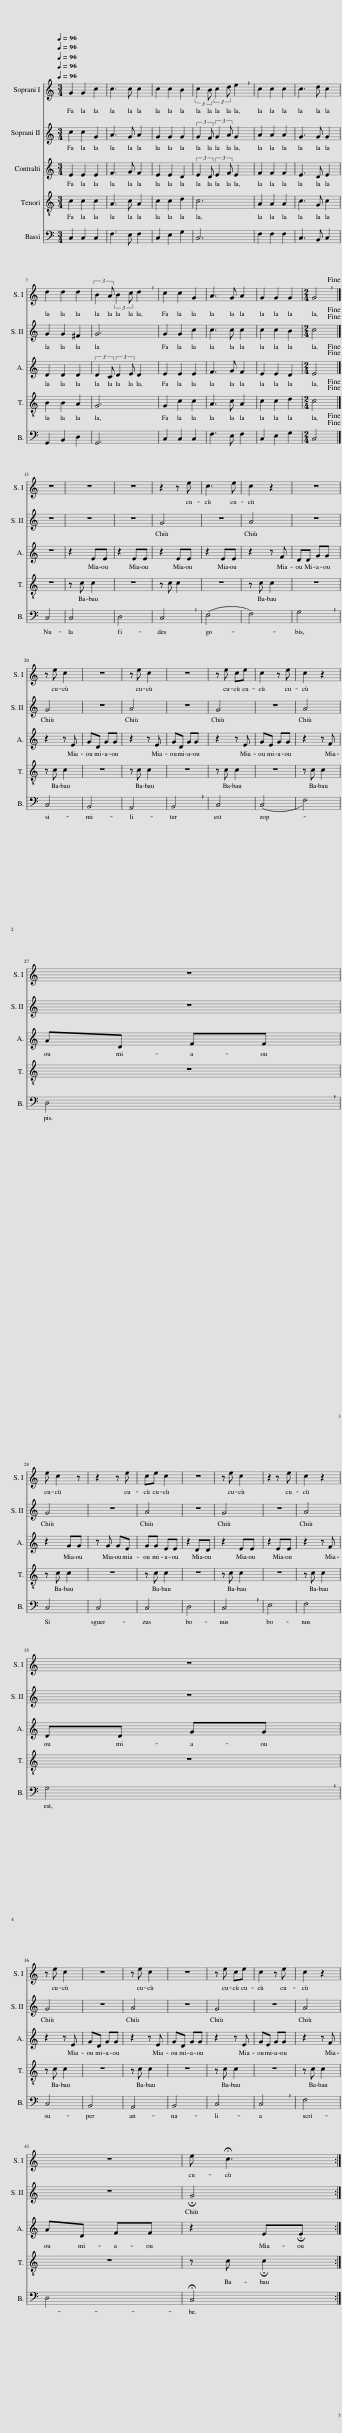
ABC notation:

X:1
%%score 1 2 3 4 5
L:1/8
Q:1/4=96
M:3/4
I:linebreak $
K:C
V:1 treble
V:2 treble
V:3 treble
V:4 treble-8
V:5 bass
V:1
 G2 G2 c2 | c3 c c2 | c2 c2 B2 | (3:2:2c2 B (3:2:2c2 d !breath!e2 | c2 c2 c2 | %5
 c3 d c2 |$ d2 d2 d2 | (3:2:2B2 A (3:2:2B2 c !breath!d2 | c2 c2 G2 | A3 G A2 | %10
 G2 G2 G2 |[M:2/4] !breath!G4!fine! |]$ z4 | z4 | z4 | %15
 z2 z e | c3 e | c2 z2 | z4 |$ z e c2 | %20
 z4 | z e c2 | z4 | z e ce | c2 z e | %25
 c2 z2 |$ z4 |$ e c2 z | z2 z e | ce c2 | %30
 z4 | z e c2 | z2 z e | c2 z2 |$ z4 |$ %35
 z e c2 | z4 | z e c2 | z4 | z e ce | %40
 c2 z e | c2 z2 |$ z4 | e !fermata!c3 :| %44
V:2
 c2 c2 G2 | A3 G A2 | G2 G2 G2 | (3:2:2G2 F (3:2:2G2 A G2 | A2 A2 A2 | %5
 G3 G G2 |$ G2 G2 ^F2 | G6 | G2 G2 c2 | c3 c c2 | %10
 c2 c2 B2 |[M:2/4] c4 |]$ z4 | z4 | z4 | %15
 G4 | z4 | A4 | z4 |$ G4 | %20
 z4 | A4 | z4 | G4 | z4 | %25
 A4 |$ z4 |$ G4 | z4 | A4 | %30
 z4 | G4 | z4 | A4 |$ z4 |$ %35
 G4 | z4 | A4 | z4 | G4 | %40
 z4 | A4 |$ z4 | !fermata!G4 :| %44
V:3
 E2 E2 E2 | F3 G F2 | E2 E2 D2 | (3:2:2E2 D (3:2:2E2 F E2 | F2 F2 F2 | %5
 E3 D E2 |$ D2 D2 D2 | (3:2:2D2 C (3:2:2D2 E D2 | E2 E2 E2 | F3 G F2 | %10
 E2 E2 D2 |[M:2/4] E4 |]$ z4 | z2 EE | z2 EE | %15
 z2 EE | z2 EE | z2 z F | DD GG |$ z2 z E | %20
 GD GG | z2 z E | GD GG | z2 z E | GE GG | %25
 z2 z F |$ AD FF |$ z2 GG | z G GE | GG EE | %30
 z2 DD | z2 EE | z2 EE | z2 z F |$ DD GG |$ %35
 z2 z E | GD GG | z2 z E | GD GG | z2 z E | %40
 GE GG | z2 z F |$ AD FF | z2 E!fermata!E :| %44
V:4
 c2 c2 c2 | A3 c A2 | c2 c2 d2 | c6 | A2 A2 A2 | %5
 c3 G c2 |$ B2 B2 A2 | G6 | G2 c2 c2 | A3 c A2 | %10
 c2 c2 d2 |[M:2/4] c4 |]$ z4 | z c c2 | z4 | %15
 z c c2 | z4 | z c c2 | z4 |$ z c c2 | %20
 z4 | z c c2 | z4 | z c c2 | z4 | %25
 z c c2 |$ z4 |$ z c c2 | z4 | z c c2 | %30
 z4 | z c c2 | z4 | z c c2 |$ z4 |$ %35
 z c c2 | z4 | z c c2 | z4 | z c c2 | %40
 z4 | z c c2 |$ z4 | z c !fermata!c2 :| %44
V:5
 C,2 C,2 C,2 | F,3 E, F,2 | C,2 E,2 G,2 | C,6 | F,2 F,2 F,2 | %5
 C,3 B,, C,2 |$ G,,2 B,,2 D,2 | G,,6 | C,2 C,2 C,2 | F,3 E, F,2 | %10
 C,2 E,2 G,2 |[M:2/4] C,4 |]$ C,4 | C,4 | D,4 | %15
 !breath!C,4 | (E,4 | F,4) | !breath!G,4 |$ C,4 | %20
 B,,4 | A,,4 | !breath!B,,4 | C,4 | (C,4 | %25
 F,4) |$ !breath!D,4 |$ C,4 | C,4 | C,4 | %30
 D,4 | !breath!C,4 | E,4 | F,4 |$ !breath!G,4 |$ %35
 C,4 | B,,4 | A,,4 | B,,4 | C,4 | %40
 !breath!C,4 | F,4 |$ D,4 | !fermata!C,4 :| %44
